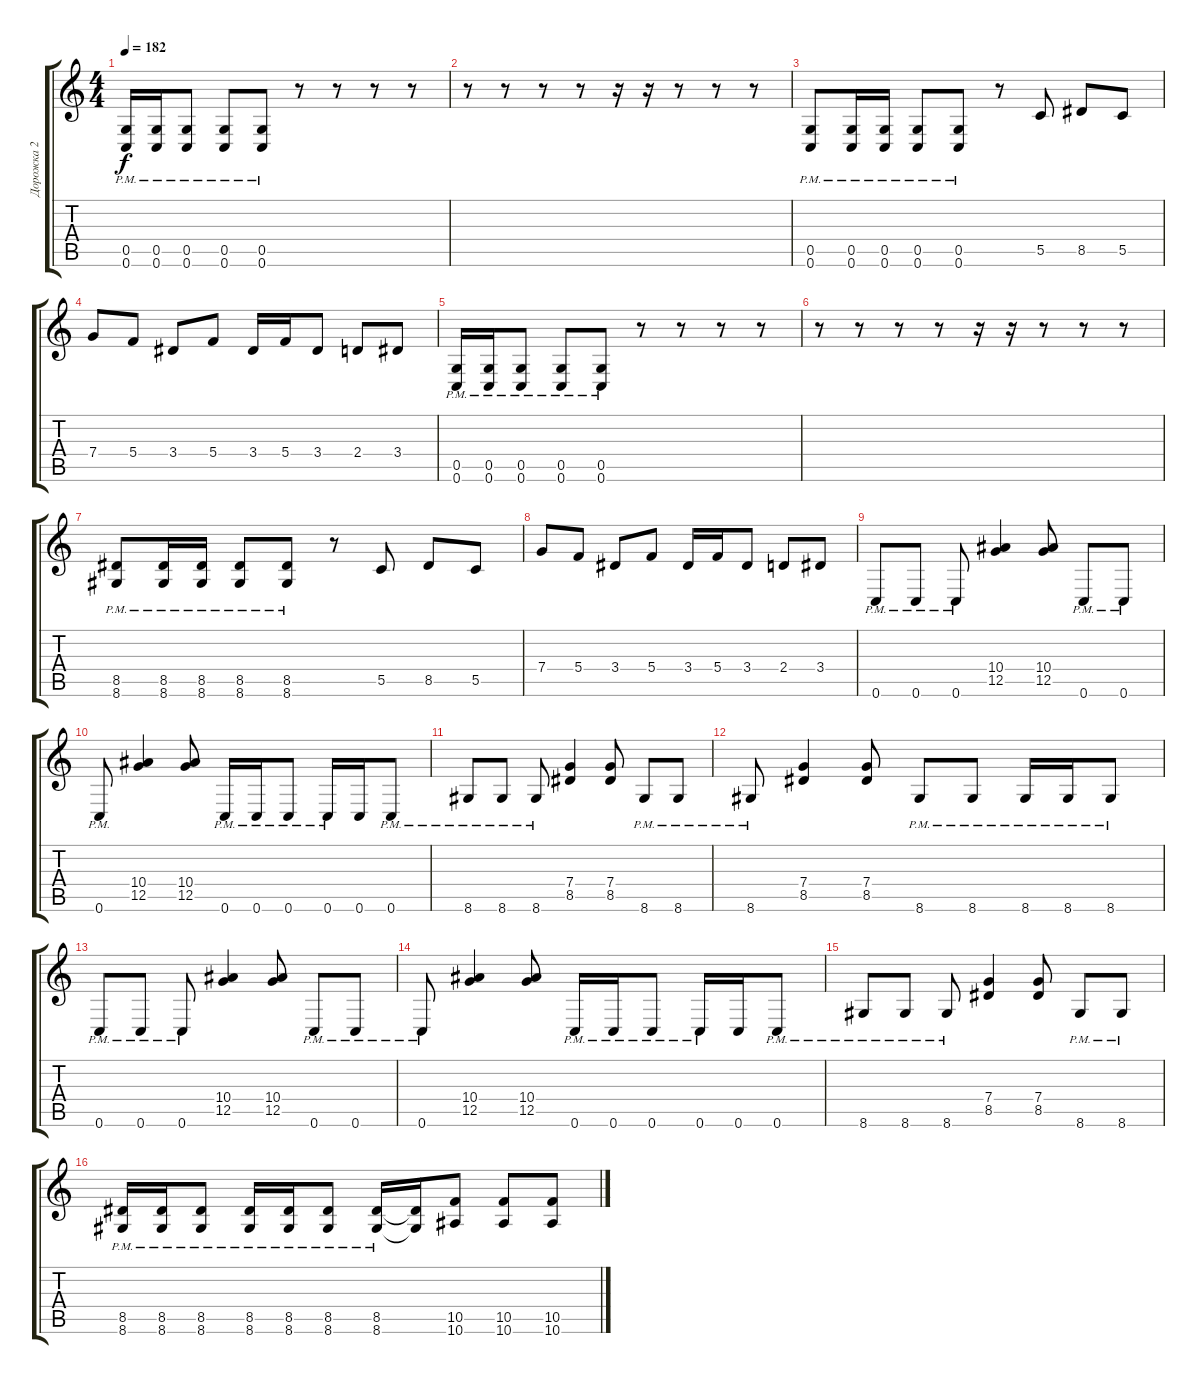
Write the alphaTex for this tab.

\track ("Дорожка 2" "Дорожка 2") {instrument distortionguitar}
\staff {score tabs}
\tuning (D4 A3 F3 C3 G2 C2) {hide}
\ts (4 4)
\tempo 182
\clef g2
\ks c
(0.5{pm} 0.6{pm}).16{dy f} (0.5{pm} 0.6{pm}).16 (0.5{pm} 0.6{pm}).8 (0.5{pm} 0.6{pm}).8 (0.5{pm} 0.6{pm}).8 r.8 r.8 r.8 r.8 |
r.8 r.8 r.8 r.8 r.16 r.16 r.8 r.8 r.8 |
(0.5{pm} 0.6{pm}).8 (0.5{pm} 0.6{pm}).16 (0.5{pm} 0.6{pm}).16 (0.5{pm} 0.6{pm}).8 (0.5{pm} 0.6{pm}).8 r.8 5.5.8 8.5.8 5.5.8 |
7.4.8 5.4.8 3.4.8 5.4.8 3.4.16 5.4.16 3.4.8 2.4.8 3.4.8 |
(0.5{pm} 0.6{pm}).16 (0.5{pm} 0.6{pm}).16 (0.5{pm} 0.6{pm}).8 (0.5{pm} 0.6{pm}).8 (0.5{pm} 0.6{pm}).8 r.8 r.8 r.8 r.8 |
r.8 r.8 r.8 r.8 r.16 r.16 r.8 r.8 r.8 |
(8.5{pm} 8.6{pm}).8 (8.5{pm} 8.6{pm}).16 (8.5{pm} 8.6{pm}).16 (8.5{pm} 8.6{pm}).8 (8.5{pm} 8.6{pm}).8 r.8 5.5.8 8.5.8 5.5.8 |
7.4.8 5.4.8 3.4.8 5.4.8 3.4.16 5.4.16 3.4.8 2.4.8 3.4.8 |
0.6{pm}.8 0.6{pm}.8 0.6{pm}.8 (10.4 12.5).4 (10.4 12.5).8 0.6{pm}.8 0.6{pm}.8 |
0.6{pm}.8 (10.4 12.5).4 (10.4 12.5).8 0.6{pm}.16 0.6{pm}.16 0.6{pm}.8 0.6{pm}.16 0.6.16 0.6{pm}.8 |
8.6{pm}.8 8.6{pm}.8 8.6{pm}.8 (7.4 8.5).4 (7.4 8.5).8 8.6{pm}.8 8.6{pm}.8 |
8.6{pm}.8 (7.4 8.5).4 (7.4 8.5).8 8.6{pm}.8 8.6{pm}.8 8.6{pm}.16 8.6{pm}.16 8.6{pm}.8 |
0.6{pm}.8 0.6{pm}.8 0.6{pm}.8 (10.4 12.5).4 (10.4 12.5).8 0.6{pm}.8 0.6{pm}.8 |
0.6{pm}.8 (10.4 12.5).4 (10.4 12.5).8 0.6{pm}.16 0.6{pm}.16 0.6{pm}.8 0.6{pm}.16 0.6.16 0.6{pm}.8 |
8.6{pm}.8 8.6{pm}.8 8.6{pm}.8 (7.4 8.5).4 (7.4 8.5).8 8.6{pm}.8 8.6{pm}.8 |
(8.5{pm} 8.6{pm}).16 (8.5{pm} 8.6{pm}).16 (8.5{pm} 8.6{pm}).8 (8.5{pm} 8.6{pm}).16 (8.5{pm} 8.6{pm}).16 (8.5{pm} 8.6{pm}).8 (8.5{pm} 8.6{pm}).16 (8.5{t} 8.6{t}).16 (10.5 10.6).8 (10.5 10.6).8 (10.5 10.6).8
